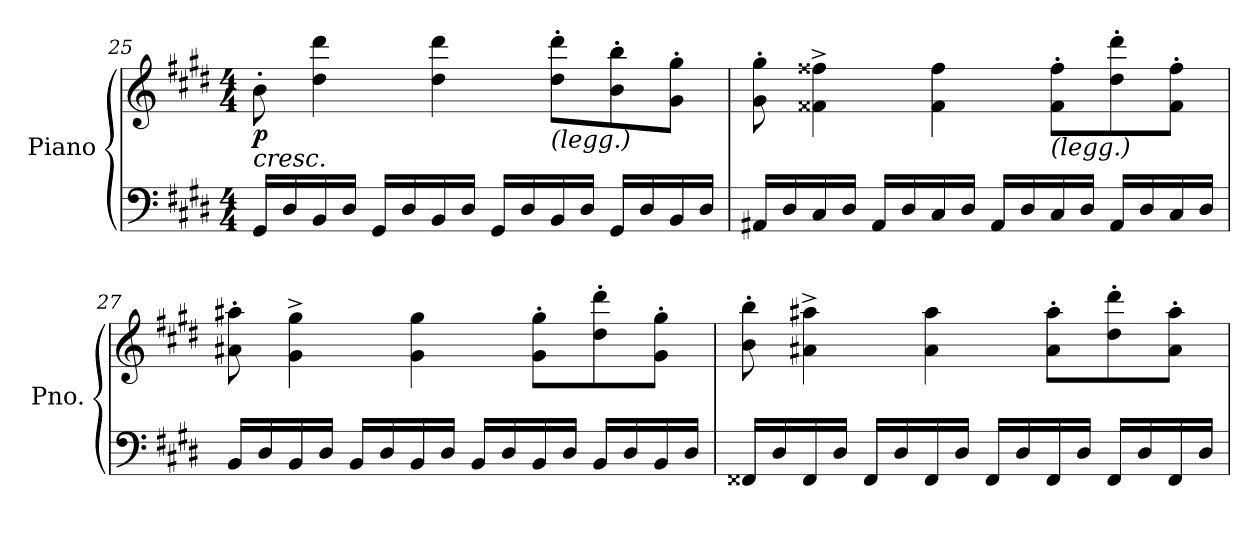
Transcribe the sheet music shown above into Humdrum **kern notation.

**kern	**kern	**dynam
*part1	*part1	*part1
*staff2	*staff1	*staff1/2
*I"Piano	*	*
*I'Pno.	*	*
*clefF4	*clefG2	*
*k[f#c#g#d#]	*k[f#c#g#d#]	*
*M4/4	*M4/4	*
=25	=25	=25
!	!LO:TX:b:i:t=cresc.	!
!	!	!LO:DY:b
16GG#>/LL	8b'\	p
16D#/	.	.
16BB/	4dd#\ 4ddd#\	.
16D#/JJ	.	.
16GG#/LL	.	.
16D#/	.	.
16BB/	4dd#\ 4ddd#\	.
16D#/JJ	.	.
16GG#/LL	.	.
16D#/	.	.
!	!LO:TX:b:i:t=(legg.)	!
16BB/	8dd#\' 8ddd#\'L	.
16D#/JJ	.	.
16GG#/LL	8b\' 8bb\'	.
16D#/	.	.
16BB/	8g#\' 8gg#\'J	.
16D#/JJ	.	.
!!LO:LB:g=z
=26	=26	=26
16AA#X>/LL	8g#\' 8gg#\'	.
16D#/	.	.
16C#/	4f##X\^ 4ff##X\^	.
16D#/JJ	.	.
16AA#/LL	.	.
16D#/	.	.
16C#/	4f##\ 4ff##\	.
16D#/JJ	.	.
16AA#/LL	.	.
16D#/	.	.
!	!LO:TX:b:i:t=(legg.)	!
16C#/	8f##\' 8ff##\'L	.
16D#/JJ	.	.
16AA#/LL	8dd#\' 8ddd#\'	.
16D#/	.	.
16C#/	8f##\' 8ff##\'J	.
16D#/JJ	.	.
=27	=27	=27
16BB>/LL	8a#X\' 8aa#X\'	.
16D#/	.	.
16BB/	4g#\^ 4gg#\^	.
16D#/JJ	.	.
16BB/LL	.	.
16D#/	.	.
16BB/	4g#\ 4gg#\	.
16D#/JJ	.	.
16BB/LL	.	.
16D#/	.	.
16BB/	8g#\' 8gg#\'L	.
16D#/JJ	.	.
16BB/LL	8dd#\' 8ddd#\'	.
16D#/	.	.
16BB/	8g#\' 8gg#\'J	.
16D#/JJ	.	.
=28	=28	=28
16FF##X>/LL	8b\' 8bb\'	.
16D#/	.	.
16FF##/	4a#X\^ 4aa#X\^	.
16D#/JJ	.	.
16FF##/LL	.	.
16D#/	.	.
16FF##/	4a#\ 4aa#\	.
16D#/JJ	.	.
16FF##/LL	.	.
16D#/	.	.
16FF##/	8a#\' 8aa#\'L	.
16D#/JJ	.	.
16FF##/LL	8dd#\' 8ddd#\'	.
16D#/	.	.
16FF##/	8a#\' 8aa#\'J	.
16D#/JJ	.	.
=	=	=
*-	*-	*-
